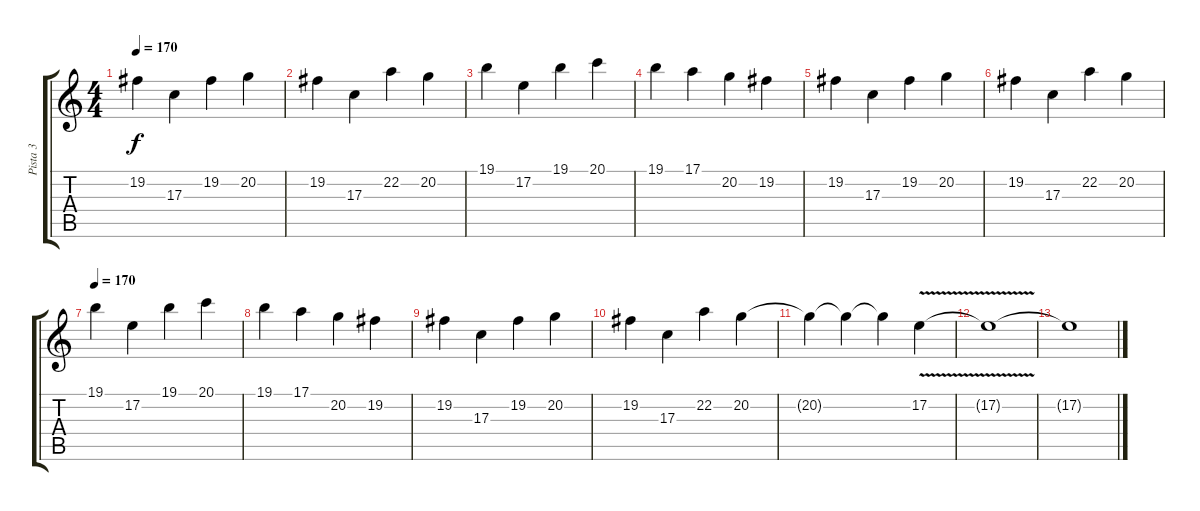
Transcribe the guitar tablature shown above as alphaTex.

\track ("Pista 3" "Pista 3") {instrument pad8sweep}
\staff {score tabs}
\tuning (E4 B3 G3 D3 A2 E2) {hide}
\ts (4 4)
\tempo 170
\clef g2
\ks c
19.2.4{dy f} 17.3.4 19.2.4 20.2.4 |
19.2.4 17.3.4 22.2.4 20.2.4 |
19.1.4{instrument pad2warm} 17.2.4 19.1.4 20.1.4 |
19.1.4 17.1.4 20.2.4 19.2.4 |
19.2.4 17.3.4 19.2.4 20.2.4 |
19.2.4 17.3.4 22.2.4 20.2.4 |
\tempo 170
19.1.4{instrument pad2warm} 17.2.4 19.1.4 20.1.4 |
19.1.4 17.1.4 20.2.4 19.2.4 |
19.2.4 17.3.4 19.2.4 20.2.4 |
19.2.4 17.3.4 22.2.4 20.2.4 |
20.2{t}.4 20.2{t}.4 20.2{t}.4 17.2{v}.4 |
17.2{t}.1 |
17.2{t}.1
